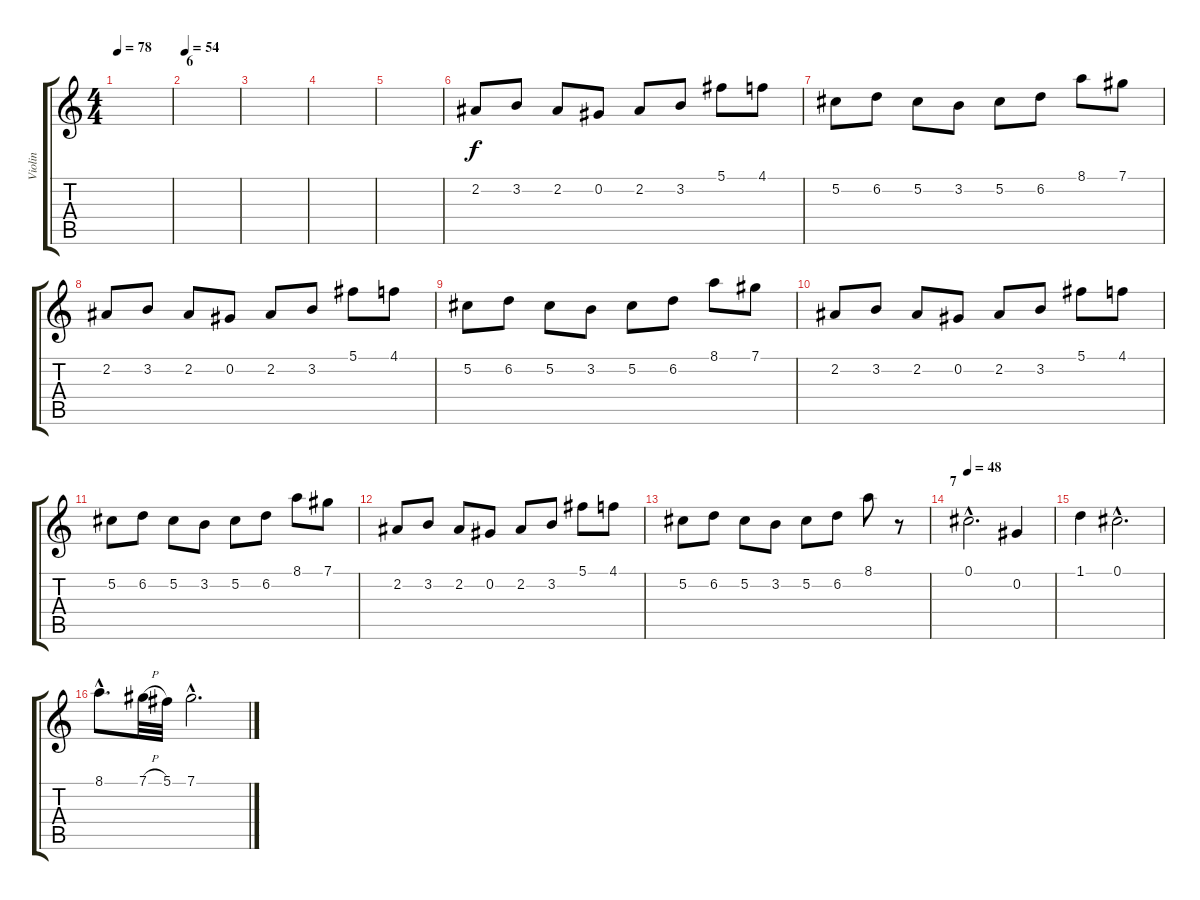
\track ("Violin" "Violin") {instrument violin}
\staff {score tabs}
\tuning (Db5 Ab4 E4 B3 Gb3 Db3) {hide}
\ts (4 4)
\tempo 78
\clef g2
\ks c
|
\section ("" "6")
\tempo 54
|
|
|
|
2.2.8 3.2.8 2.2.8 0.2.8 2.2.8 3.2.8 5.1.8 4.1.8 |
5.2.8 6.2.8 5.2.8 3.2.8 5.2.8 6.2.8 8.1.8 7.1.8 |
2.2.8 3.2.8 2.2.8 0.2.8 2.2.8 3.2.8 5.1.8 4.1.8 |
5.2.8 6.2.8 5.2.8 3.2.8 5.2.8 6.2.8 8.1.8 7.1.8 |
2.2.8 3.2.8 2.2.8 0.2.8 2.2.8 3.2.8 5.1.8 4.1.8 |
5.2.8 6.2.8 5.2.8 3.2.8 5.2.8 6.2.8 8.1.8 7.1.8 |
2.2.8 3.2.8 2.2.8 0.2.8 2.2.8 3.2.8 5.1.8 4.1.8 |
5.2.8 6.2.8 5.2.8 3.2.8 5.2.8 6.2.8 8.1.8 r.8 |
\section ("" "7")
\tempo 48
0.1{hac}.2{d} 0.2.4 |
1.1.4 0.1{hac}.2{d} |
8.1{hac}.8{d} 7.1{h}.32 5.1.32 7.1{hac}.2{d}
